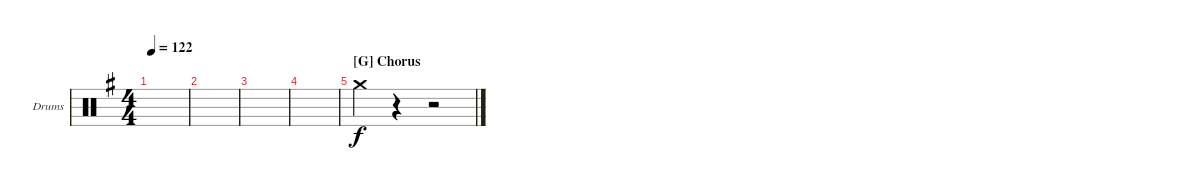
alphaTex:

\defaultSystemsLayout 4
\bracketExtendMode groupsimilarinstruments
\firstSystemTrackNameOrientation horizontal
\otherSystemsTrackNameOrientation horizontal
\track ("Drumkit" "Drums") {instrument percussion}
\staff {score}
\articulation defaults
\ts (4 4)
\tempo 122
\clef neutral
\scale
1.04288
\ks g
|
\scale
0.957125 |
\scale
1.04288 |
\scale
0.957125 |
\section ("G" "Chorus")
\scale
1.04288 "Crash medium (hit)".4 r.4 r.2 |
\scale
0.957125 |
\scale
1.04288 |
\scale
0.957125 |
\scale
1.04288 |
\scale
0.957125 |
\scale
1.04288 |
\scale
0.957125 |
\scale
1.04288 |
\scale
0.957125 |
\scale
1.04288 |
\scale
0.957125
